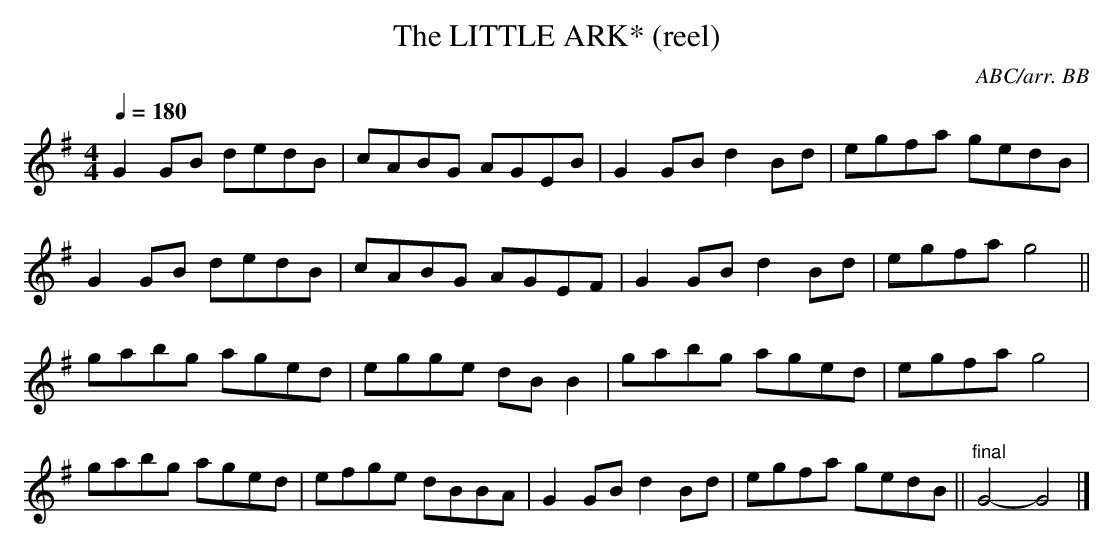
X:1
T:LITTLE ARK* (reel), The
C:ABC/arr. BB
Q:1/4=180
L:1/8
M:4/4
K:G
G2GB dedB|cABG AGEB|G2GB d2Bd|egfa gedB|
G2GB dedB|cABG AGEF|G2GB d2Bd|egfa g4 ||
gabg aged|egge dBB2|gabg aged|egfa g4|
gabg aged|efge dBBA|G2GB d2Bd|egfa gedB||\
"final"G4-G4|]
